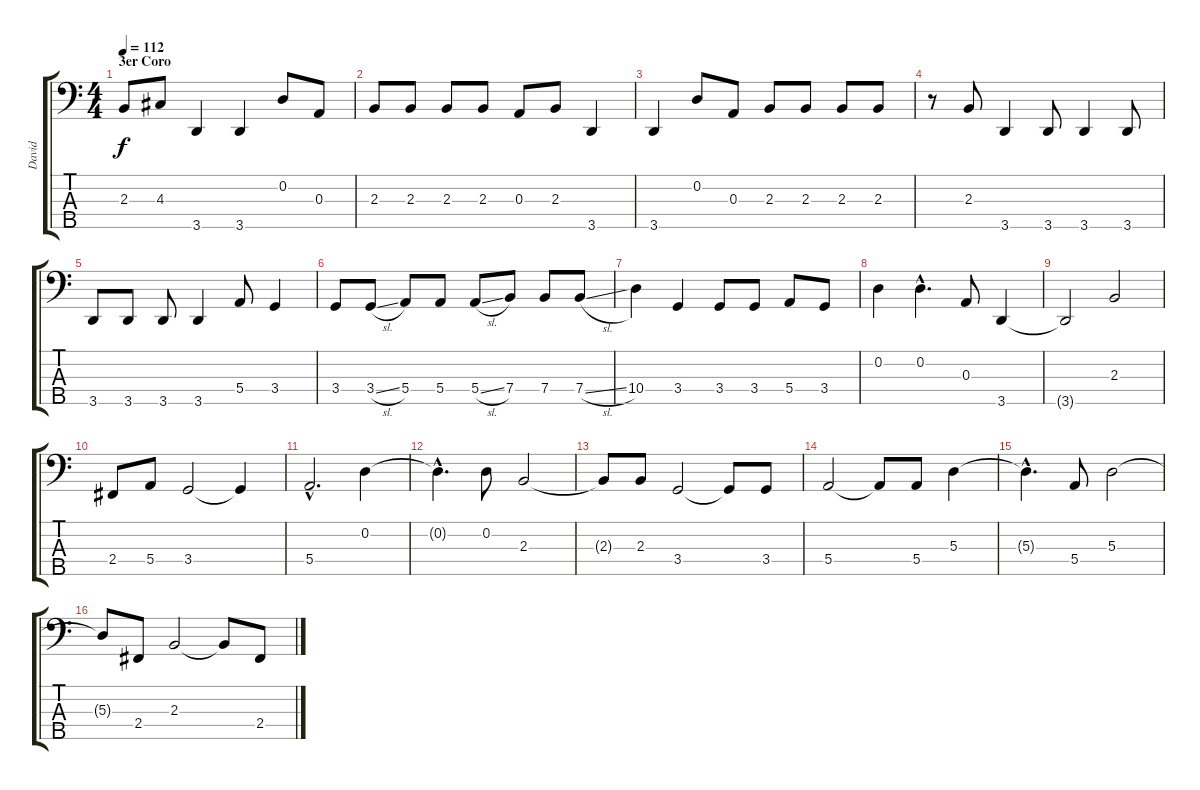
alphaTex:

\track ("David" "David") {instrument electricbassfinger}
\staff {score tabs}
\tuning (G2 D2 A1 E1 B0) {hide}
\ts (4 4)
\section ("" "3er Coro")
\tempo 112
\clef f4
\ks c
2.3.8{dy f} 4.3.8 3.5.4 3.5.4 0.2.8 0.3.8 |
2.3.8 2.3.8 2.3.8 2.3.8 0.3.8 2.3.8 3.5.4 |
3.5.4 0.2.8 0.3.8 2.3.8 2.3.8 2.3.8 2.3.8 |
r.8 2.3.8 3.5.4 3.5.8 3.5.4 3.5.8 |
3.5.8 3.5.8 3.5.8 3.5.4 5.4.8 3.4.4 |
3.4.8 3.4{sl}.8 5.4.8 5.4.8 5.4{sl}.8 7.4.8 7.4.8 7.4{sl}.8 |
10.4.4 3.4.4 3.4.8 3.4.8 5.4.8 3.4.8 |
0.2.4 0.2{hac}.4{d} 0.3.8 3.5.4 |
3.5{t}.2 2.3.2 |
2.4.8 5.4.8 3.4.2 3.4{t}.4 |
5.4{hac}.2{d} 0.2.4 |
0.2{hac t}.4{d} 0.2.8 2.3.2 |
2.3{t}.8 2.3.8 3.4.2 3.4{t}.8 3.4.8 |
5.4.2 5.4{t}.8 5.4.8 5.3.4 |
5.3{hac t}.4{d} 5.4.8 5.3.2 |
5.3{t}.8 2.4.8 2.3.2 2.3{t}.8 2.4.8
